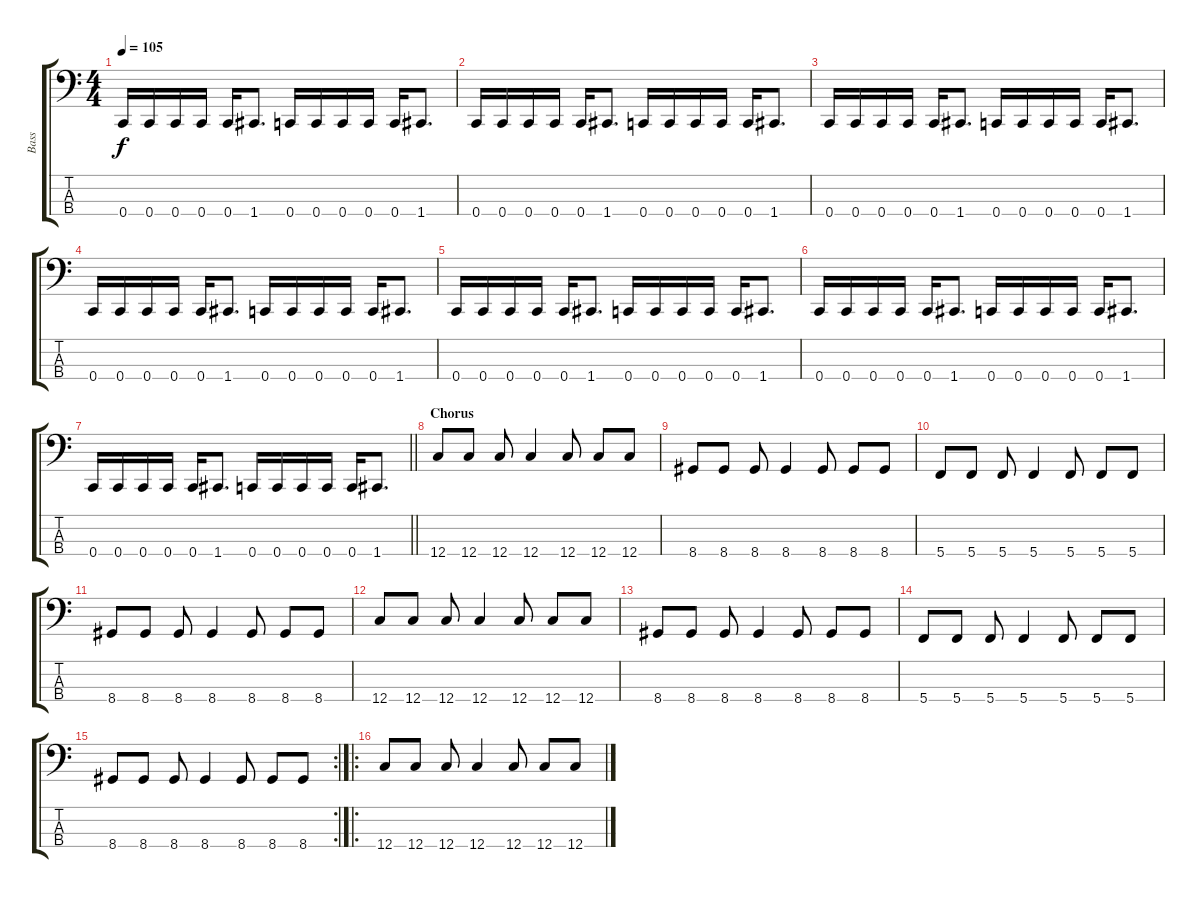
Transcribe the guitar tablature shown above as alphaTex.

\track ("Bass" "Bass") {instrument electricbassfinger}
\staff {score tabs}
\tuning (F2 C2 G1 C1) {hide}
\ts (4 4)
\tempo 105
\clef f4
\ks c
0.4.16{dy f} 0.4.16 0.4.16 0.4.16 0.4.16 1.4.8{d} 0.4.16 0.4.16 0.4.16 0.4.16 0.4.16 1.4.8{d} |
0.4.16 0.4.16 0.4.16 0.4.16 0.4.16 1.4.8{d} 0.4.16 0.4.16 0.4.16 0.4.16 0.4.16 1.4.8{d} |
0.4.16 0.4.16 0.4.16 0.4.16 0.4.16 1.4.8{d} 0.4.16 0.4.16 0.4.16 0.4.16 0.4.16 1.4.8{d} |
0.4.16 0.4.16 0.4.16 0.4.16 0.4.16 1.4.8{d} 0.4.16 0.4.16 0.4.16 0.4.16 0.4.16 1.4.8{d} |
0.4.16 0.4.16 0.4.16 0.4.16 0.4.16 1.4.8{d} 0.4.16 0.4.16 0.4.16 0.4.16 0.4.16 1.4.8{d} |
0.4.16 0.4.16 0.4.16 0.4.16 0.4.16 1.4.8{d} 0.4.16 0.4.16 0.4.16 0.4.16 0.4.16 1.4.8{d} |
\barLineRight lightlight
0.4.16 0.4.16 0.4.16 0.4.16 0.4.16 1.4.8{d} 0.4.16 0.4.16 0.4.16 0.4.16 0.4.16 1.4.8{d} |
\section ("" "Chorus")
12.4.8 12.4.8 12.4.8 12.4.4 12.4.8 12.4.8 12.4.8 |
8.4.8 8.4.8 8.4.8 8.4.4 8.4.8 8.4.8 8.4.8 |
5.4.8 5.4.8 5.4.8 5.4.4 5.4.8 5.4.8 5.4.8 |
8.4.8 8.4.8 8.4.8 8.4.4 8.4.8 8.4.8 8.4.8 |
12.4.8 12.4.8 12.4.8 12.4.4 12.4.8 12.4.8 12.4.8 |
8.4.8 8.4.8 8.4.8 8.4.4 8.4.8 8.4.8 8.4.8 |
5.4.8 5.4.8 5.4.8 5.4.4 5.4.8 5.4.8 5.4.8 |
\rc 2
8.4.8 8.4.8 8.4.8 8.4.4 8.4.8 8.4.8 8.4.8 |
\ro
12.4.8 12.4.8 12.4.8 12.4.4 12.4.8 12.4.8 12.4.8
